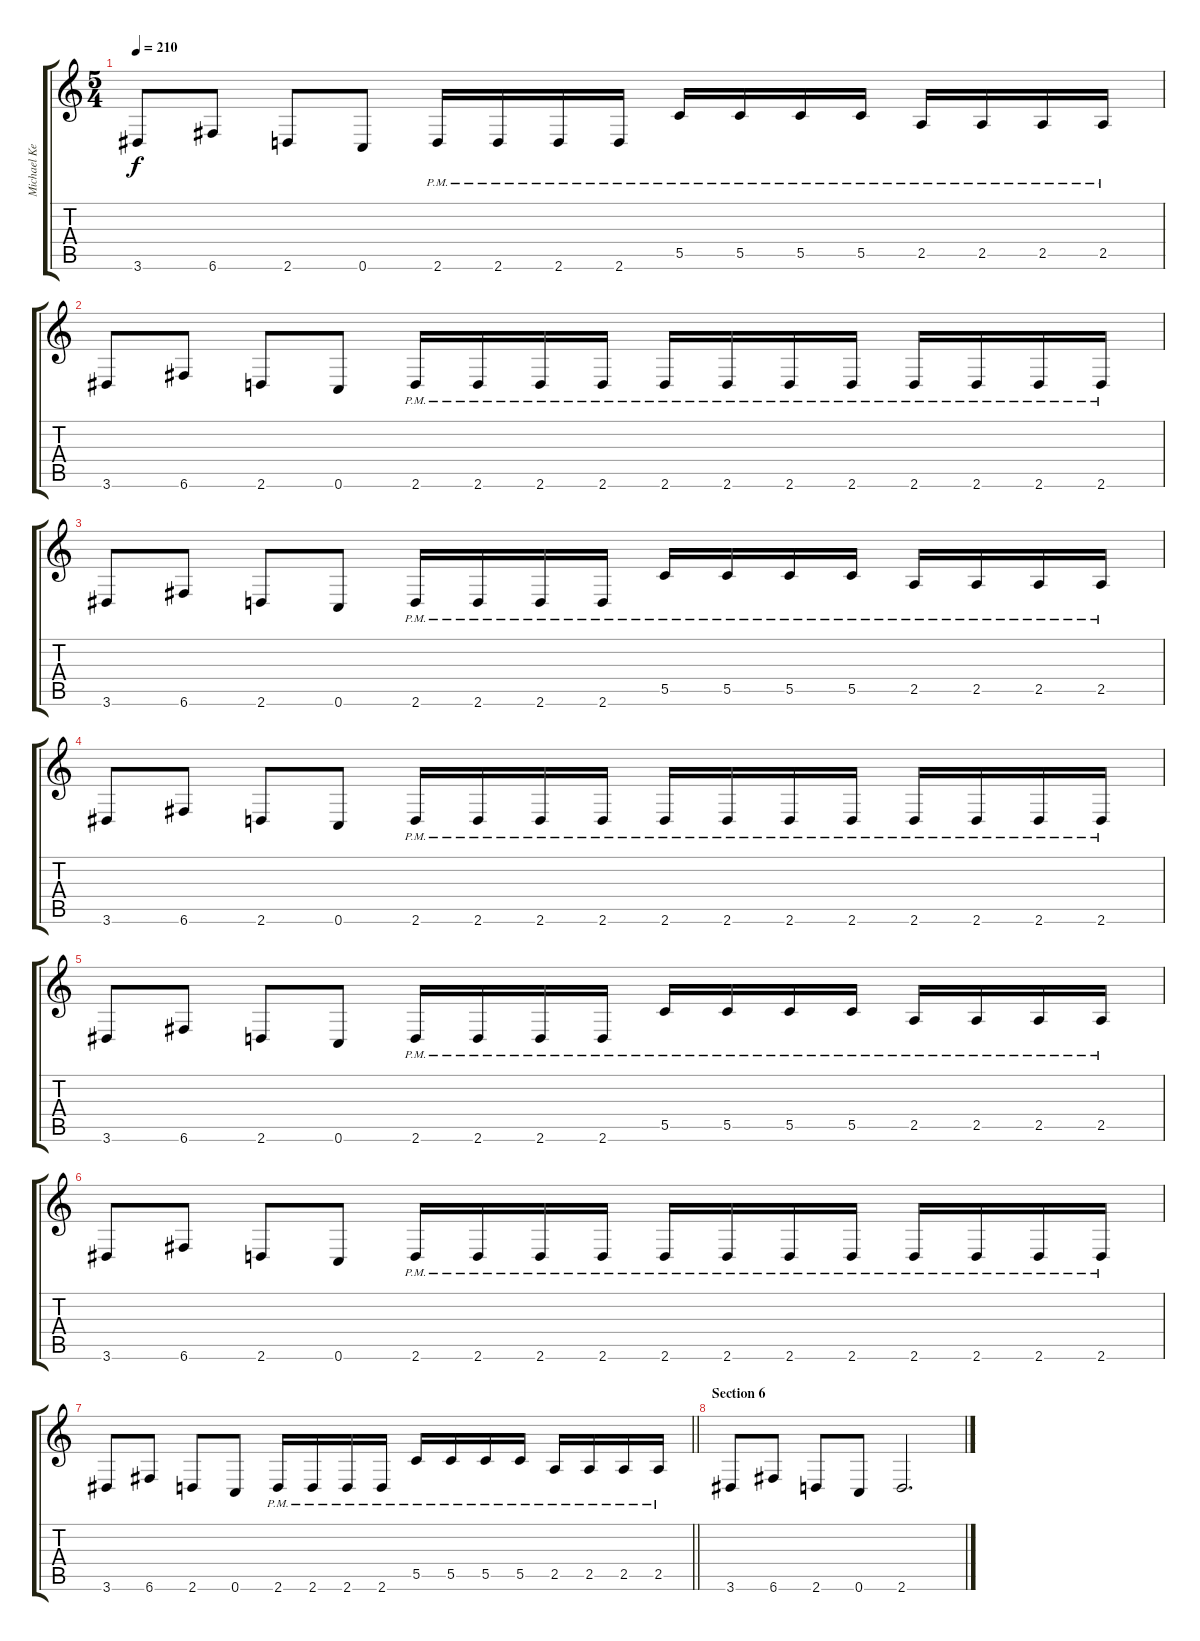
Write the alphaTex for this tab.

\track ("Michael Keene - guitar" "Michael Ke") {instrument distortionguitar}
\staff {score tabs}
\tuning (D4 A3 F3 C3 G2 C2) {hide}
\ts (5 4)
\tempo 210
\clef g2
\ks c
3.6.8{dy f} 6.6.8 2.6.8 0.6.8 2.6{pm}.16 2.6{pm}.16 2.6{pm}.16 2.6{pm}.16 5.5{pm}.16 5.5{pm}.16 5.5{pm}.16 5.5{pm}.16 2.5{pm}.16 2.5{pm}.16 2.5{pm}.16 2.5{pm}.16 |
3.6.8 6.6.8 2.6.8 0.6.8 2.6{pm}.16 2.6{pm}.16 2.6{pm}.16 2.6{pm}.16 2.6{pm}.16 2.6{pm}.16 2.6{pm}.16 2.6{pm}.16 2.6{pm}.16 2.6{pm}.16 2.6{pm}.16 2.6{pm}.16 |
3.6.8 6.6.8 2.6.8 0.6.8 2.6{pm}.16 2.6{pm}.16 2.6{pm}.16 2.6{pm}.16 5.5{pm}.16 5.5{pm}.16 5.5{pm}.16 5.5{pm}.16 2.5{pm}.16 2.5{pm}.16 2.5{pm}.16 2.5{pm}.16 |
3.6.8 6.6.8 2.6.8 0.6.8 2.6{pm}.16 2.6{pm}.16 2.6{pm}.16 2.6{pm}.16 2.6{pm}.16 2.6{pm}.16 2.6{pm}.16 2.6{pm}.16 2.6{pm}.16 2.6{pm}.16 2.6{pm}.16 2.6{pm}.16 |
3.6.8 6.6.8 2.6.8 0.6.8 2.6{pm}.16 2.6{pm}.16 2.6{pm}.16 2.6{pm}.16 5.5{pm}.16 5.5{pm}.16 5.5{pm}.16 5.5{pm}.16 2.5{pm}.16 2.5{pm}.16 2.5{pm}.16 2.5{pm}.16 |
3.6.8 6.6.8 2.6.8 0.6.8 2.6{pm}.16 2.6{pm}.16 2.6{pm}.16 2.6{pm}.16 2.6{pm}.16 2.6{pm}.16 2.6{pm}.16 2.6{pm}.16 2.6{pm}.16 2.6{pm}.16 2.6{pm}.16 2.6{pm}.16 |
\barLineRight lightlight
3.6.8 6.6.8 2.6.8 0.6.8 2.6{pm}.16 2.6{pm}.16 2.6{pm}.16 2.6{pm}.16 5.5{pm}.16 5.5{pm}.16 5.5{pm}.16 5.5{pm}.16 2.5{pm}.16 2.5{pm}.16 2.5{pm}.16 2.5{pm}.16 |
\section ("" "Section 6")
3.6.8 6.6.8 2.6.8 0.6.8 2.6.2{d}
